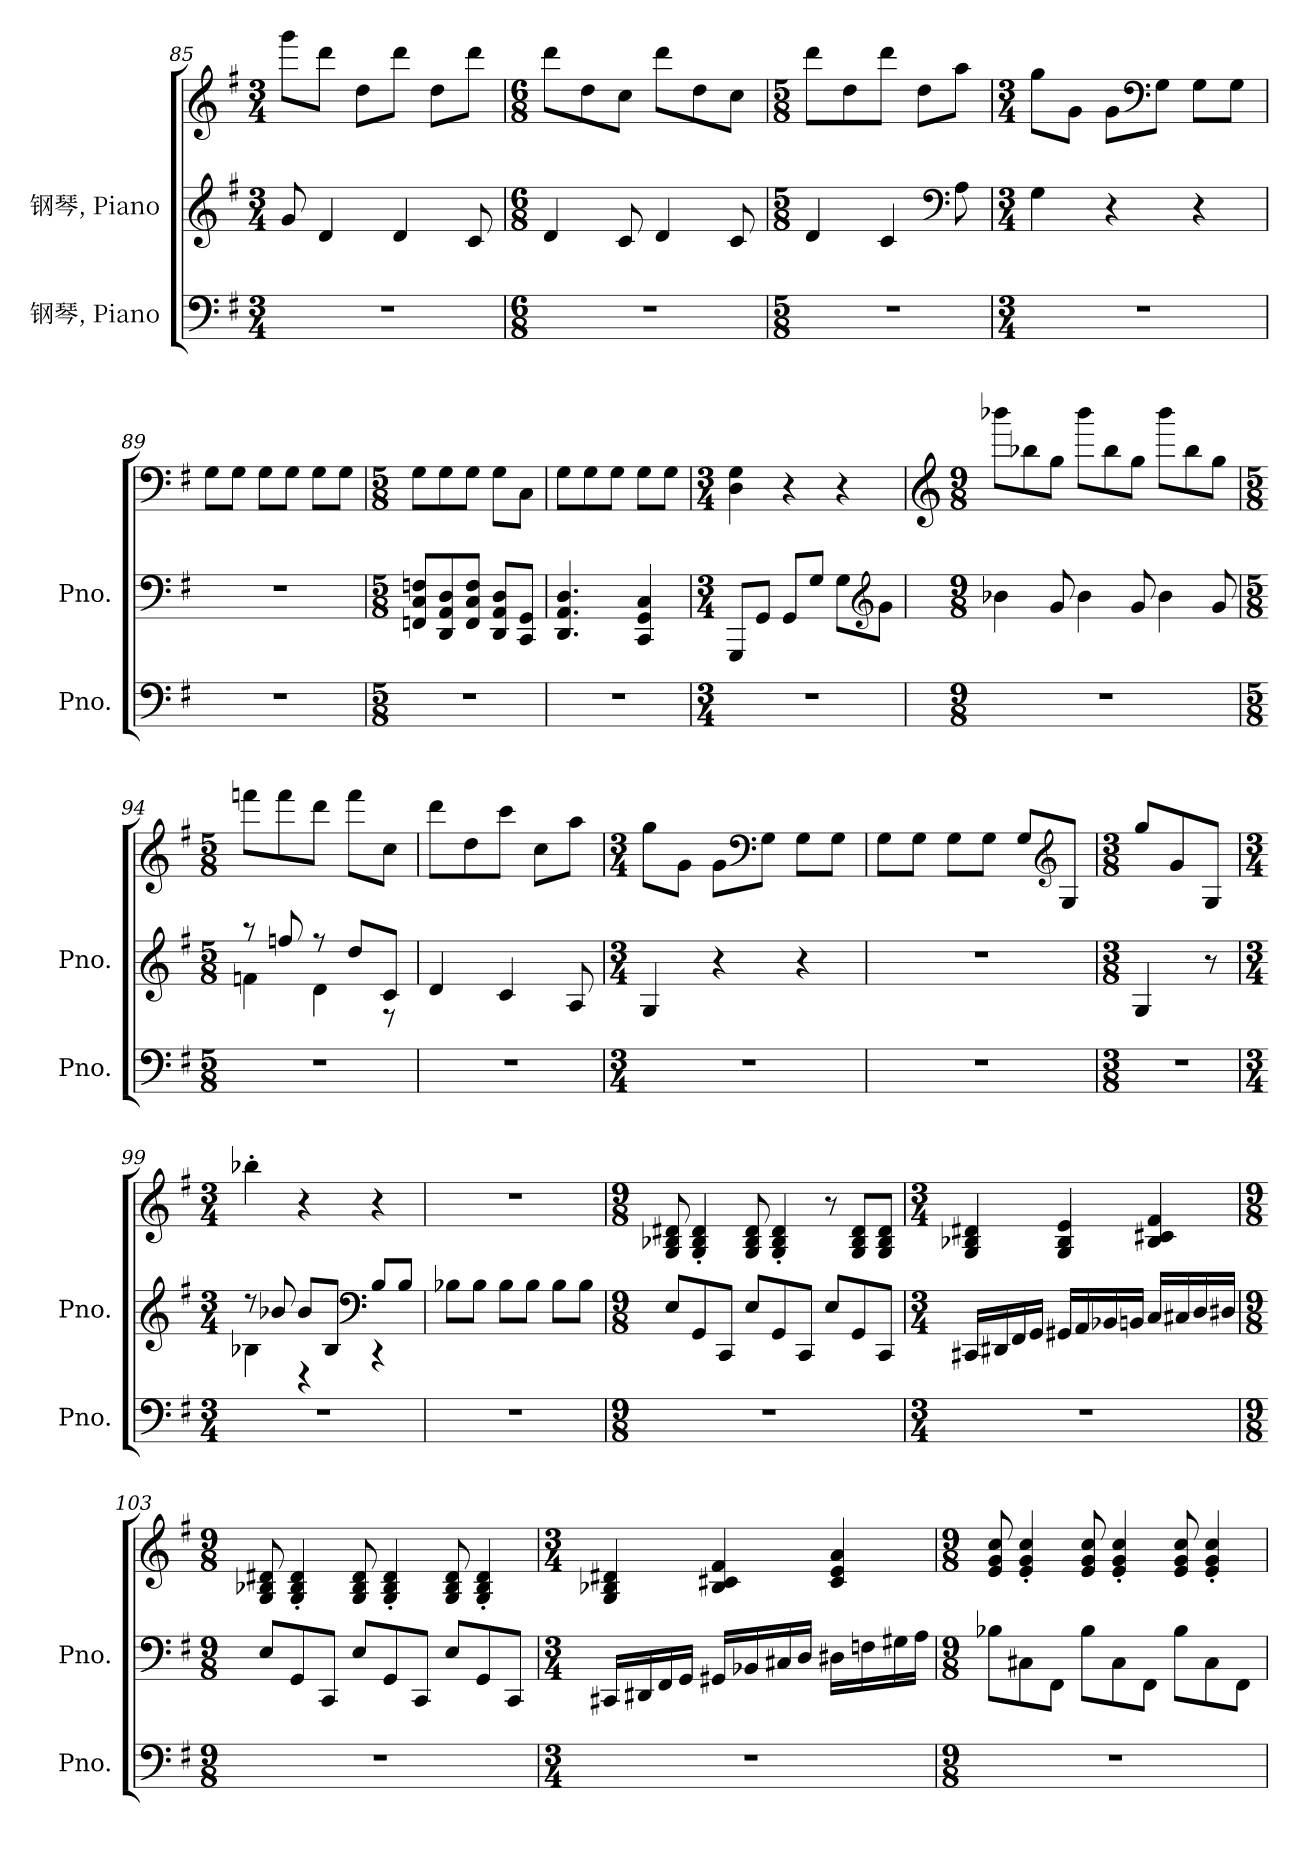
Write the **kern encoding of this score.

**kern	**kern	**kern
*part2	*part1	*part1
*staff3	*staff2	*staff1
*I"钢琴, Piano	*I"钢琴, Piano	*
*I'Pno.	*I'Pno.	*
!!LO:PB:g=z
*clefF4	*clefG2	*clefG2
*k[f#]	*k[f#]	*k[f#]
*M3/4	*M3/4	*M3/4
=85	=85	=85
2.r	8g/	8ggg\L
.	4d/	8ddd\J
.	.	8dd\L
.	4d/	8ddd\J
.	.	8dd\L
.	8c/	8ddd\J
=86	=86	=86
*M6/8	*M6/8	*M6/8
2.r	4d/	8ddd\L
.	.	8dd\
.	8c/	8cc\J
.	4d/	8ddd\L
.	.	8dd\
.	8c/	8cc\J
=87	=87	=87
*M5/8	*M5/8	*M5/8
8%5r	4d/	8ddd\L
.	.	8dd\
.	4c/	8ddd\J
.	.	8dd\L
*	*clefF4	*
.	8A\	8aa\J
=88	=88	=88
*M3/4	*M3/4	*M3/4
2.r	4G\	8gg\L
.	.	8g\J
.	4r	8g\L
*	*	*clefF4
.	.	8G\J
.	4r	8G\L
.	.	8G\J
=89	=89	=89
2.r	2.r	8G\L
.	.	8G\J
.	.	8G\L
.	.	8G\J
.	.	8G\L
.	.	8G\J
!!LO:LB:g=z
=90	=90	=90
*M5/8	*M5/8	*M5/8
8%5r	8FFn/ 8C/ 8Fn/L	8G\L
.	8DD/ 8AA/ 8D/	8G\
.	8FF/ 8C/ 8F/J	8G\J
.	8DD/ 8AA/ 8D/L	8G\L
.	8CC/ 8GG/J	8C\J
=91	=91	=91
8%5r	4.DD/ 4.AA/ 4.D/	8G\L
.	.	8G\
.	.	8G\J
.	4CC/ 4GG/ 4C/	8G\L
.	.	8G\J
=92	=92	=92
*M3/4	*M3/4	*M3/4
2.r	8GGG/L	4D\ 4G\
.	8GG/J	.
.	8GG/L	4r
.	8G/J	.
.	8G\L	4r
*	*clefG2	*
.	8g\J	.
=93	=93	=93
*	*	*clefG2
*M9/8	*M9/8	*M9/8
8%9r	4b-X\	8bbb-X\L
.	.	8bb-X\
.	8g/	8gg\J
.	4b-\	8bbb-\L
.	.	8bb-\
.	8g/	8gg\J
.	4b-\	8bbb-\L
.	.	8bb-\
.	8g/	8gg\J
!!LO:LB:g=z
=94	=94	=94
*M5/8	*M5/8	*M5/8
*	*^	*
8%5r	8r	4fn\	8fffn\L
.	8ffn/	.	8fff\
.	8r	4d\	8ddd\J
.	8dd/L	.	8fff\L
.	8c/J	8r	8cc\J
*	*v	*v	*
=95	=95	=95
8%5r	4d/	8ddd\L
.	.	8dd\
.	4c/	8ccc\J
.	.	8cc\L
.	8A/	8aa\J
=96	=96	=96
*M3/4	*M3/4	*M3/4
2.r	4G/	8gg\L
.	.	8g\J
.	4r	8g\L
*	*	*clefF4
.	.	8G\J
.	4r	8G\L
.	.	8G\J
=97	=97	=97
2.r	2.r	8G\L
.	.	8G\J
.	.	8G\L
.	.	8G\J
.	.	8G/L
*	*	*clefG2
.	.	8G/J
=98	=98	=98
*M3/8	*M3/8	*M3/8
4.r	4G/	8gg/L
.	.	8g/
.	8r	8G/J
!!LO:LB:g=z
=99	=99	=99
*M3/4	*M3/4	*M3/4
*	*^	*
2.r	8r	4B-X\	4bb-X'\
.	8b-X/	.	.
.	8b-/L	4r	4r
.	8B-/J	.	.
*	*clefF4	*	*
.	8B-/L	4r	4r
.	8B-/J	.	.
*	*v	*v	*
=100	=100	=100
2.r	8B-X\L	2.r
.	8B-\J	.
.	8B-\L	.
.	8B-\J	.
.	8B-\L	.
.	8B-\J	.
=101	=101	=101
*M9/8	*M9/8	*M9/8
8%9r	8E/L	8G/ 8B-X/ 8d#X/
.	8GG/	4G/' 4B-/' 4d#/'
.	8CC/J	.
.	8E/L	8G/ 8B-/ 8d#/
.	8GG/	4G/' 4B-/' 4d#/'
.	8CC/J	.
.	8E/L	8r
.	8GG/	8G/ 8B-/ 8d#/L
.	8CC/J	8G/ 8B-/ 8d#/J
!!LO:PB:g=z
=102	=102	=102
*M3/4	*M3/4	*M3/4
2.r	16CC#X/LL	4G/ 4B-X/ 4d#X/
.	16DD#X/	.
.	16FF#/	.
.	16GG/JJ	.
.	16GG#X/LL	4G/ 4B-/ 4e/
.	16AA/	.
.	16BB-X/	.
.	16BBn/JJ	.
.	16C/LL	4B-/ 4c#X/ 4f#/
.	16C#X/	.
.	16D/	.
.	16D#X/JJ	.
=103	=103	=103
*M9/8	*M9/8	*M9/8
8%9r	8E/L	8G/ 8B-X/ 8d#X/
.	8GG/	4G/' 4B-/' 4d#/'
.	8CC/J	.
.	8E/L	8G/ 8B-/ 8d#/
.	8GG/	4G/' 4B-/' 4d#/'
.	8CC/J	.
.	8E/L	8G/ 8B-/ 8d#/
.	8GG/	4G/' 4B-/' 4d#/'
.	8CC/J	.
!!LO:LB:g=z
=104	=104	=104
*M3/4	*M3/4	*M3/4
2.r	16CC#X/LL	4G/ 4B-X/ 4d#X/
.	16DD#X/	.
.	16FF#/	.
.	16GG/JJ	.
.	16GG#X/LL	4B-/ 4c#X/ 4f#/
.	16BB-X/	.
.	16C#X/	.
.	16D/JJ	.
.	16D#X\LL	4c#/ 4e/ 4a/
.	16Fn\	.
.	16G#X\	.
.	16A\JJ	.
=105	=105	=105
*M9/8	*M9/8	*M9/8
8%9r	8B-X\L	8e/ 8g/ 8cc/
.	8C#X\	4e/' 4g/' 4cc/'
.	8FF#\J	.
.	8B-\L	8e/ 8g/ 8cc/
.	8C#\	4e/' 4g/' 4cc/'
.	8FF#\J	.
.	8B-\L	8e/ 8g/ 8cc/
.	8C#\	4e/' 4g/' 4cc/'
.	8FF#\J	.
=	=	=
*-	*-	*-
